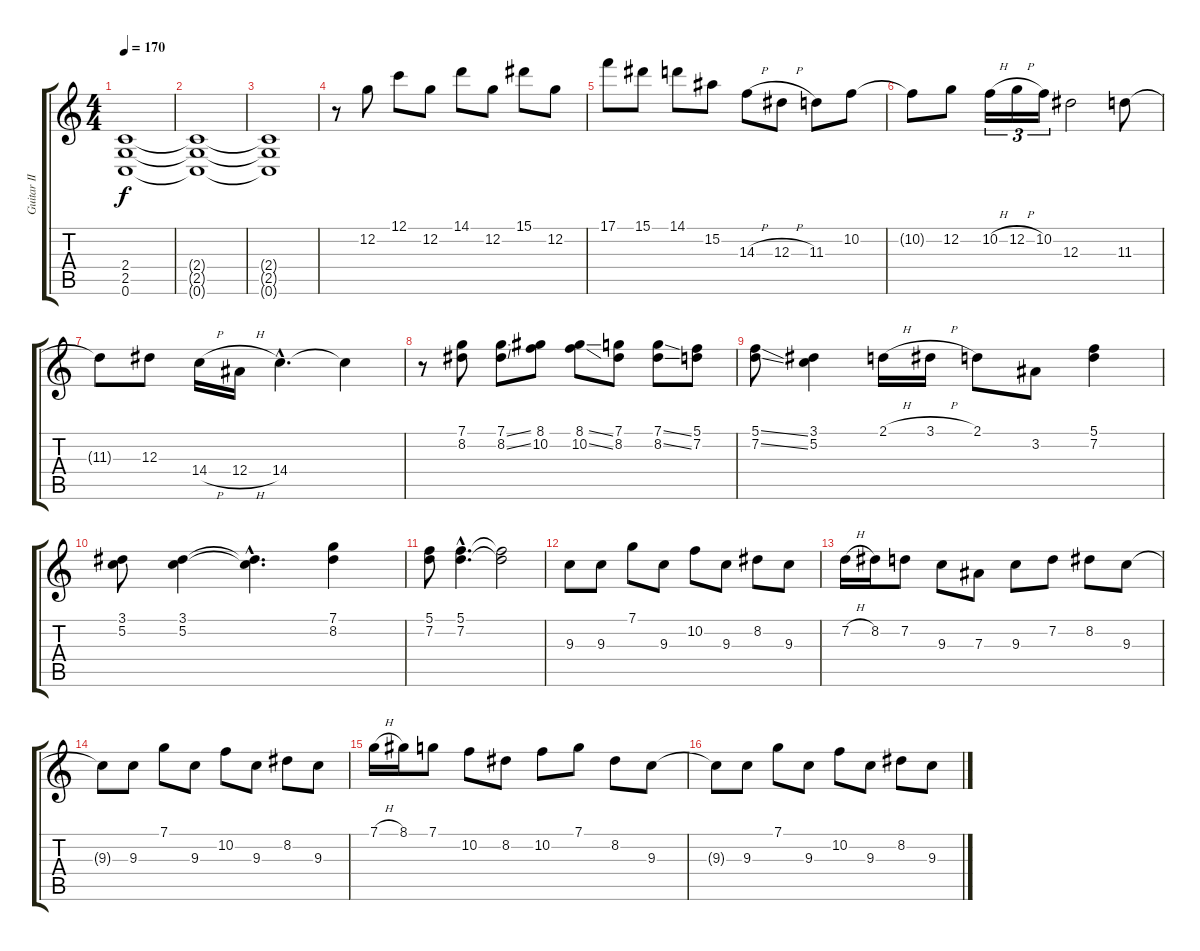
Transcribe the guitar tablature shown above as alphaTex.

\track ("Guitar II" "Guitar II") {instrument distortionguitar}
\staff {score tabs}
\tuning (C4 G3 Eb3 Bb2 F2 C2) {hide}
\ts (4 4)
\tempo 170
\clef g2
\ks c
(2.4{t} 2.5{t} 0.6{t}).1{dy f} |
(2.4{t} 2.5{t} 0.6{t}).1 |
(2.4{t} 2.5{t} 0.6{t}).1 |
r.8{volume 15 instrument distortionguitar} 12.2.8 12.1.8 12.2.8 14.1.8 12.2.8 15.1.8 12.2.8 |
17.1.8 15.1.8 14.1.8 15.2.8 14.3{h}.8 12.3{h}.8 11.3.8 10.2.8 |
10.2{t}.8 12.2.8 10.2{h}.16{tu (3 2)} 12.2{h}.16{tu (3 2)} 10.2.16{tu (3 2)} 12.3.2 11.3.8 |
11.3{t}.8 12.3.8 14.4{h}.16 12.4{h}.16 14.4{hac}.4{d} 14.4{t}.4 |
r.8 (7.1 8.2).8 (7.1{ss} 8.2{ss}).8 (8.1 10.2).8 (8.1{ss} 10.2{ss}).8 (7.1 8.2).8 (7.1{ss} 8.2{ss}).8 (5.1 7.2).8 |
(5.1{ss} 7.2{ss}).8 (3.1 5.2).4 2.1{h}.16 3.1{h}.16 2.1.8 3.2.8 (5.1 7.2).4 |
(3.1 5.2).8 (3.1 5.2).4 (3.1{hac t} 5.2{hac t}).4{d} (7.1 8.2).4 |
(5.1 7.2).8 (5.1{hac} 7.2{hac}).4{d} (5.1{t} 7.2{t}).2 |
9.3.8 9.3.8 7.1.8 9.3.8 10.2.8 9.3.8 8.2.8 9.3.8 |
7.2{h}.16 8.2.16 7.2.8 9.3.8 7.3.8 9.3.8 7.2.8 8.2.8 9.3.8 |
9.3{t}.8 9.3.8 7.1.8 9.3.8 10.2.8 9.3.8 8.2.8 9.3.8 |
7.1{h}.16 8.1.16 7.1.8 10.2.8 8.2.8 10.2.8 7.1.8 8.2.8 9.3.8 |
9.3{t}.8 9.3.8 7.1.8 9.3.8 10.2.8 9.3.8 8.2.8 9.3.8
